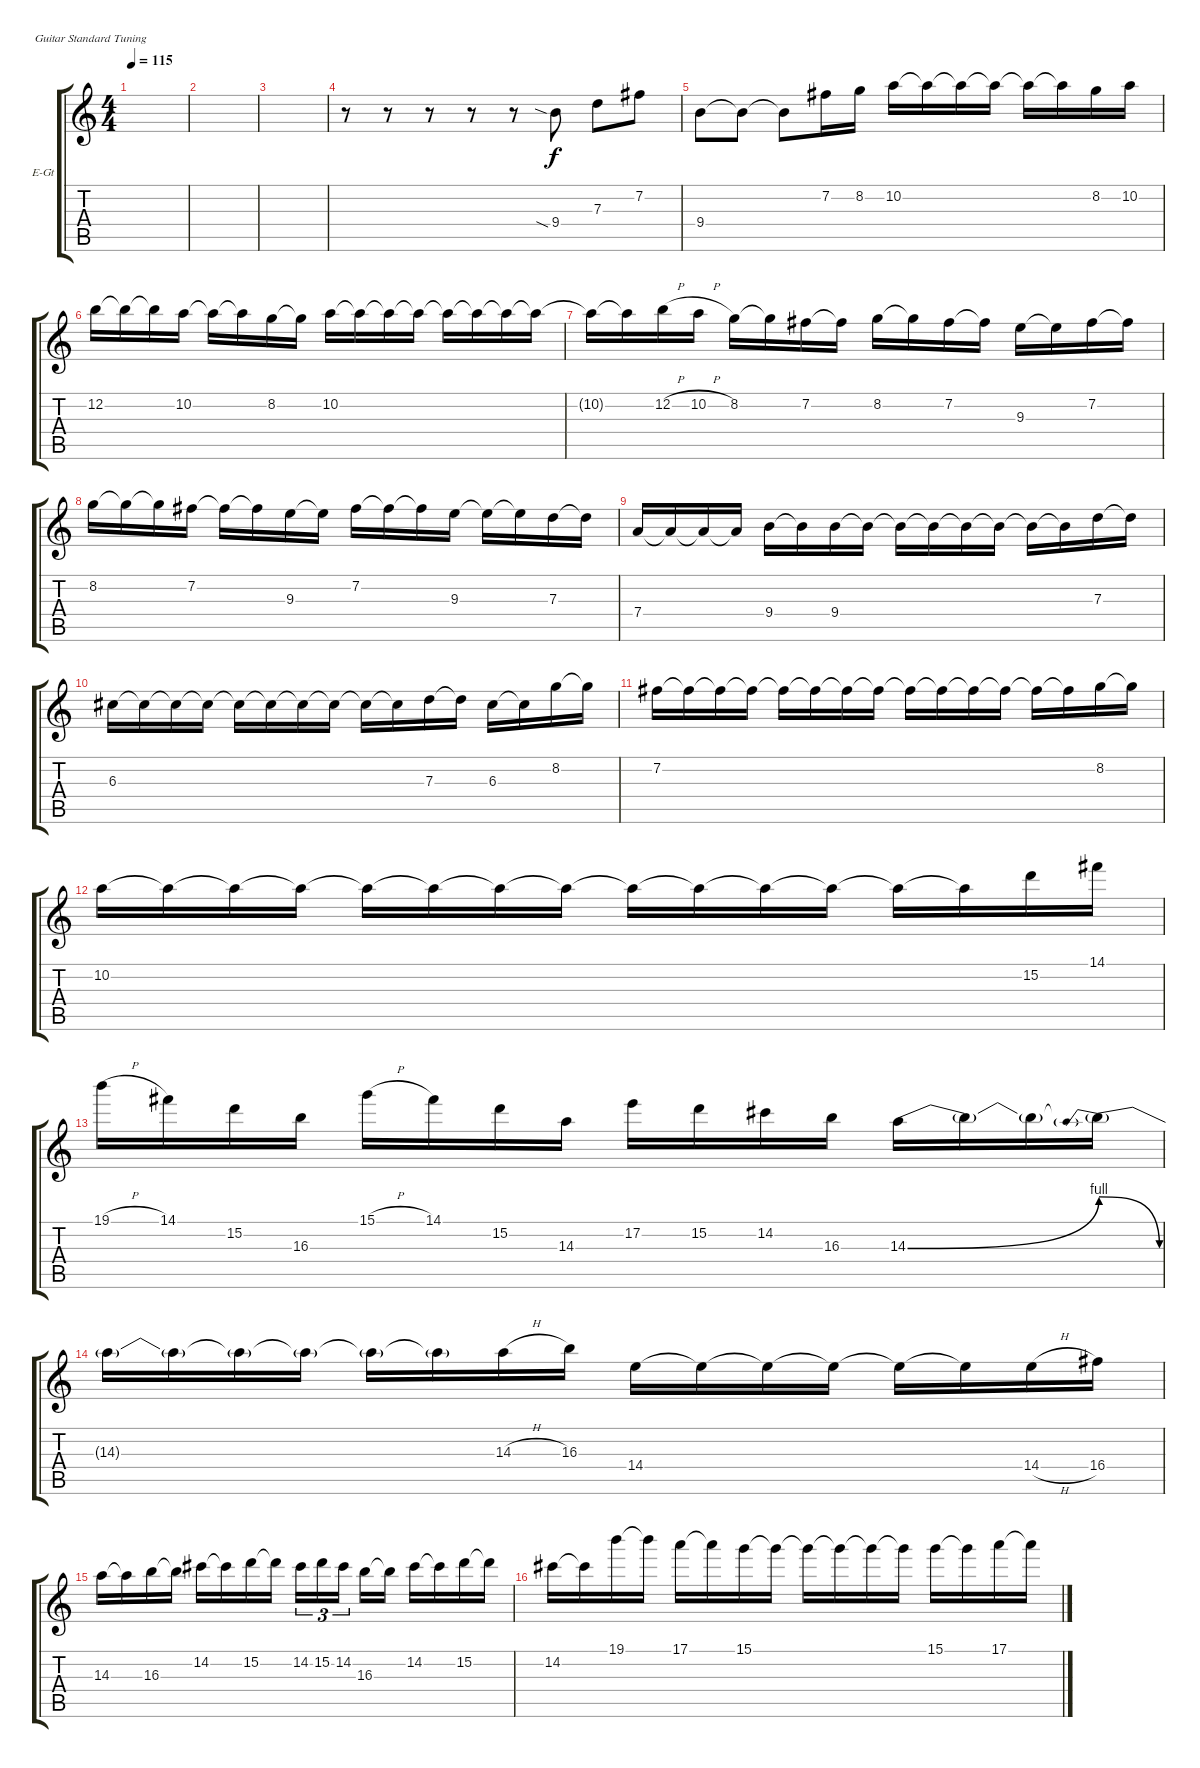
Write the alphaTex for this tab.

\defaultSystemsLayout 4
\bracketExtendMode groupsimilarinstruments
\firstSystemTrackNameOrientation horizontal
\otherSystemsTrackNameOrientation horizontal
\track ("Electric Guitar" "E-Gt") {instrument distortionguitar}
\staff {score tabs}
\tuning (E4 B3 G3 D3 A2 E2)
\ts (4 4)
\tempo 115
\clef g2
\ks c
|
|
|
r.8 r.8 r.8 r.8 r.8 9.4{sia}.8 7.3.8 7.2.8 |
9.4.8 9.4{t}.8 9.4{t}.8 7.2.16 8.2.16 10.2.16 10.2{t}.16 10.2{t}.16 10.2{t}.16 10.2{t}.16 10.2{t}.16 8.2.16 10.2.16 |
12.2.16 12.2{t}.16 12.2{t}.16 10.2.16 10.2{t}.16 10.2{t}.16 8.2.16 8.2{t}.16 10.2.16 10.2{t}.16 10.2{t}.16 10.2{t}.16 10.2{t}.16 10.2{t}.16 10.2{t}.16 10.2{t}.16 |
10.2{t}.16 10.2{t}.16 12.2{h}.16 10.2{h}.16 8.2.16 8.2{t}.16 7.2.16 7.2{t}.16 8.2.16 8.2{t}.16 7.2.16 7.2{t}.16 9.3.16 9.3{t}.16 7.2.16 7.2{t}.16 |
8.2.16 8.2{t}.16 8.2{t}.16 7.2.16 7.2{t}.16 7.2{t}.16 9.3.16 9.3{t}.16 7.2.16 7.2{t}.16 7.2{t}.16 9.3.16 9.3{t}.16 9.3{t}.16 7.3.16 7.3{t}.16 |
7.4.16 7.4{t}.16 7.4{t}.16 7.4{t}.16 9.4.16 9.4{t}.16 9.4.16 9.4{t}.16 9.4{t}.16 9.4{t}.16 9.4{t}.16 9.4{t}.16 9.4{t}.16 9.4{t}.16 7.3.16 7.3{t}.16 |
6.3.16 6.3{t}.16 6.3{t}.16 6.3{t}.16 6.3{t}.16 6.3{t}.16 6.3{t}.16 6.3{t}.16 6.3{t}.16 6.3{t}.16 7.3.16 7.3{t}.16 6.3.16 6.3{t}.16 8.2.16 8.2{t}.16 |
7.2.16 7.2{t}.16 7.2{t}.16 7.2{t}.16 7.2{t}.16 7.2{t}.16 7.2{t}.16 7.2{t}.16 7.2{t}.16 7.2{t}.16 7.2{t}.16 7.2{t}.16 7.2{t}.16 7.2{t}.16 8.2.16 8.2{t}.16 |
10.2.16 10.2{t}.16 10.2{t}.16 10.2{t}.16 10.2{t}.16 10.2{t}.16 10.2{t}.16 10.2{t}.16 10.2{t}.16 10.2{t}.16 10.2{t}.16 10.2{t}.16 10.2{t}.16 10.2{t}.16 15.2.16 14.1.16 |
19.1{h}.16 14.1.16 15.2.16 16.3.16 15.1{h}.16 14.1.16 15.2.16 14.3.16 17.2.16 15.2.16 14.2.16 16.3.16 14.3{be (bend 0 0 15 4)}.16 14.3{t}.16 14.3{t}.16 14.3{be (prebendrelease 0 4 15 0) t}.16 |
14.3{t}.16 14.3{t}.16 14.3{t}.16 14.3{t}.16 14.3{t}.16 14.3{t}.16 14.3{h}.16 16.3.16 14.4.16 14.4{t}.16 14.4{t}.16 14.4{t}.16 14.4{t}.16 14.4{t}.16 14.4{h}.16 16.4.16 |
14.3.16 14.3{t}.16 16.3.16 16.3{t}.16 14.2.16 14.2{t}.16 15.2.16 15.2{t}.16 14.2.16{tu (3 2)} 15.2.16{tu (3 2)} 14.2.16{tu (3 2)} 16.3.16 16.3{t}.16 14.2.16 14.2{t}.16 15.2.16 15.2{t}.16 |
14.2.16 14.2{t}.16 19.1.16 19.1{t}.16 17.1.16 17.1{t}.16 15.1.16 15.1{t}.16 15.1{t}.16 15.1{t}.16 15.1{t}.16 15.1{t}.16 15.1.16 15.1{t}.16 17.1.16 17.1{t}.16
